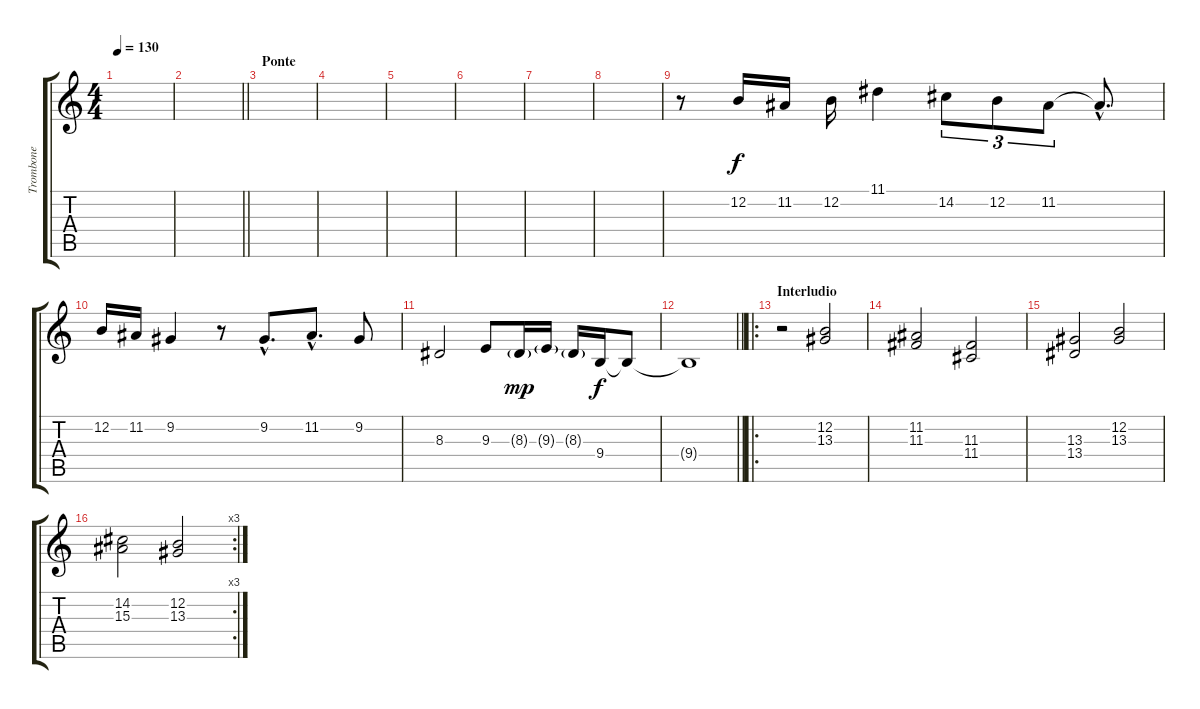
\track ("Trombone" "Trombone") {instrument trombone}
\staff {score tabs}
\tuning (E4 B3 G3 D3 A2 E2) {hide}
\ts (4 4)
\tempo 130
\clef g2
\ks c
|
\barLineRight lightlight
|
\section ("" "Ponte")
|
|
|
|
|
|
r.8 12.2.16 11.2.16 12.2.16 11.1.4 14.2.8{tu (3 2)} 12.2.8{tu (3 2)} 11.2.8{tu (3 2)} 11.2{hac t}.8{d} |
12.2.16 11.2.16 9.2.4 r.8 9.2{hac}.8{d} 11.2{hac}.8{d} 9.2.8 |
8.3.2 9.3.8 8.3{g}.16{dy mp} 9.3{g}.16 8.3{g}.16 9.4.16{dy f} 9.4{t}.8 |
\barLineRight lightlight
9.4{t}.1 |
\ro
\section ("" "Interludio")
r.2 (12.2 13.3).2 |
(11.2 11.3).2 (11.3 11.4).2 |
(13.3 13.4).2 (12.2 13.3).2 |
\rc 3
(14.2 15.3).2 (12.2 13.3).2
